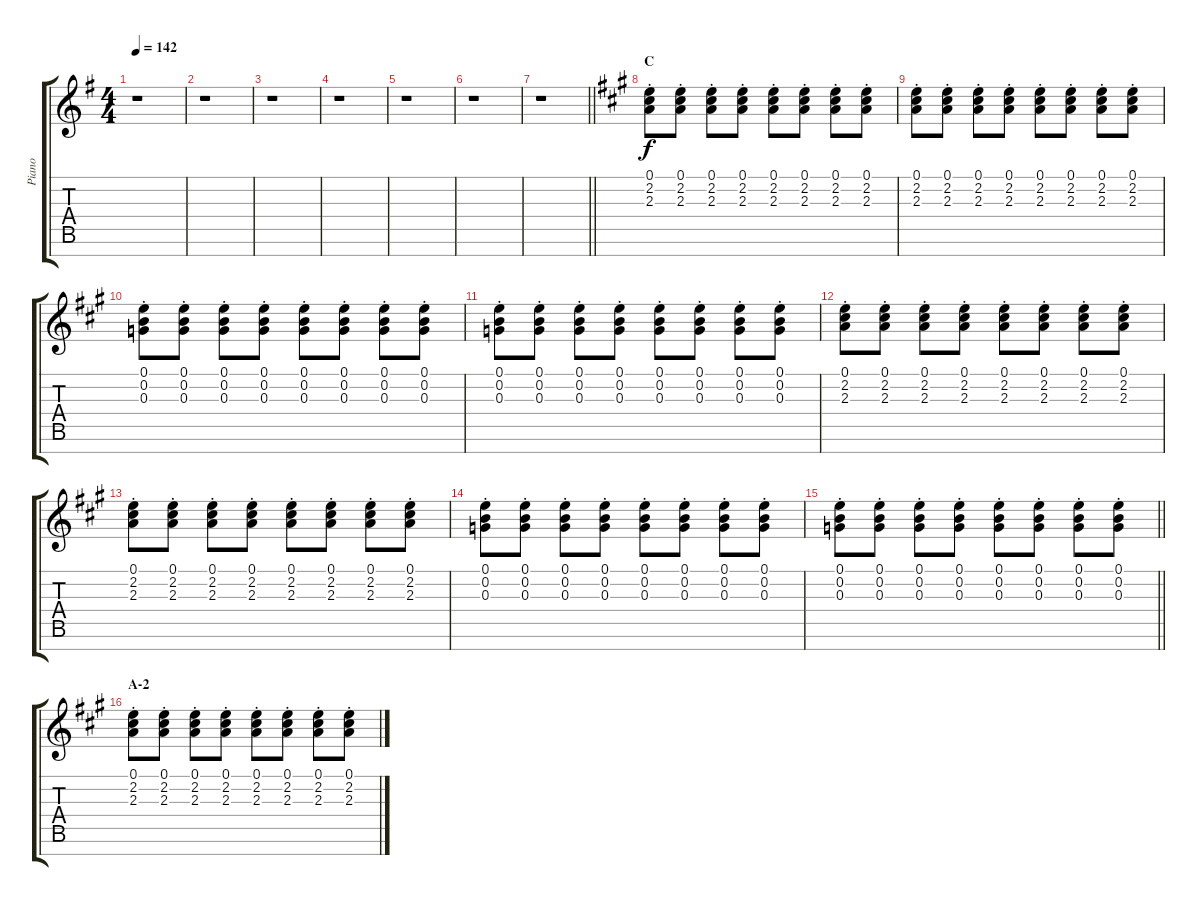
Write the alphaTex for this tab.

\track ("Piano" "Piano") {instrument honkytonkpiano}
\staff {score tabs}
\tuning (E5 B4 G4 D4 A3 E3 B2) {hide}
\ts (4 4)
\tempo 142
\clef g2
\ks g
r.1{dy f} |
r.1 |
r.1 |
r.1 |
r.1 |
r.1 |
\barLineRight lightlight
r.1 |
\section ("" "C")
\ks a
(0.1{st} 2.2{st} 2.3{st}).8 (0.1{st} 2.2{st} 2.3{st}).8 (0.1{st} 2.2{st} 2.3{st}).8 (0.1{st} 2.2{st} 2.3{st}).8 (0.1{st} 2.2{st} 2.3{st}).8 (0.1{st} 2.2{st} 2.3{st}).8 (0.1{st} 2.2{st} 2.3{st}).8 (0.1{st} 2.2{st} 2.3{st}).8 |
(0.1{st} 2.2{st} 2.3{st}).8 (0.1{st} 2.2{st} 2.3{st}).8 (0.1{st} 2.2{st} 2.3{st}).8 (0.1{st} 2.2{st} 2.3{st}).8 (0.1{st} 2.2{st} 2.3{st}).8 (0.1{st} 2.2{st} 2.3{st}).8 (0.1{st} 2.2{st} 2.3{st}).8 (0.1{st} 2.2{st} 2.3{st}).8 |
(0.1{st} 0.2{st} 0.3{st}).8 (0.1{st} 0.2{st} 0.3{st}).8 (0.1{st} 0.2{st} 0.3{st}).8 (0.1{st} 0.2{st} 0.3{st}).8 (0.1{st} 0.2{st} 0.3{st}).8 (0.1{st} 0.2{st} 0.3{st}).8 (0.1{st} 0.2{st} 0.3{st}).8 (0.1{st} 0.2{st} 0.3{st}).8 |
(0.1{st} 0.2{st} 0.3{st}).8 (0.1{st} 0.2{st} 0.3{st}).8 (0.1{st} 0.2{st} 0.3{st}).8 (0.1{st} 0.2{st} 0.3{st}).8 (0.1{st} 0.2{st} 0.3{st}).8 (0.1{st} 0.2{st} 0.3{st}).8 (0.1{st} 0.2{st} 0.3{st}).8 (0.1{st} 0.2{st} 0.3{st}).8 |
(0.1{st} 2.2{st} 2.3{st}).8 (0.1{st} 2.2{st} 2.3{st}).8 (0.1{st} 2.2{st} 2.3{st}).8 (0.1{st} 2.2{st} 2.3{st}).8 (0.1{st} 2.2{st} 2.3{st}).8 (0.1{st} 2.2{st} 2.3{st}).8 (0.1{st} 2.2{st} 2.3{st}).8 (0.1{st} 2.2{st} 2.3{st}).8 |
(0.1{st} 2.2{st} 2.3{st}).8 (0.1{st} 2.2{st} 2.3{st}).8 (0.1{st} 2.2{st} 2.3{st}).8 (0.1{st} 2.2{st} 2.3{st}).8 (0.1{st} 2.2{st} 2.3{st}).8 (0.1{st} 2.2{st} 2.3{st}).8 (0.1{st} 2.2{st} 2.3{st}).8 (0.1{st} 2.2{st} 2.3{st}).8 |
(0.1{st} 0.2{st} 0.3{st}).8 (0.1{st} 0.2{st} 0.3{st}).8 (0.1{st} 0.2{st} 0.3{st}).8 (0.1{st} 0.2{st} 0.3{st}).8 (0.1{st} 0.2{st} 0.3{st}).8 (0.1{st} 0.2{st} 0.3{st}).8 (0.1{st} 0.2{st} 0.3{st}).8 (0.1{st} 0.2{st} 0.3{st}).8 |
\barLineRight lightlight
(0.1{st} 0.2{st} 0.3{st}).8 (0.1{st} 0.2{st} 0.3{st}).8 (0.1{st} 0.2{st} 0.3{st}).8 (0.1{st} 0.2{st} 0.3{st}).8 (0.1{st} 0.2{st} 0.3{st}).8 (0.1{st} 0.2{st} 0.3{st}).8 (0.1{st} 0.2{st} 0.3{st}).8 (0.1{st} 0.2{st} 0.3{st}).8 |
\section ("" "A-2")
(0.1{st} 2.2{st} 2.3{st}).8 (0.1{st} 2.2{st} 2.3{st}).8 (0.1{st} 2.2{st} 2.3{st}).8 (0.1{st} 2.2{st} 2.3{st}).8 (0.1{st} 2.2{st} 2.3{st}).8 (0.1{st} 2.2{st} 2.3{st}).8 (0.1{st} 2.2{st} 2.3{st}).8 (0.1{st} 2.2{st} 2.3{st}).8
